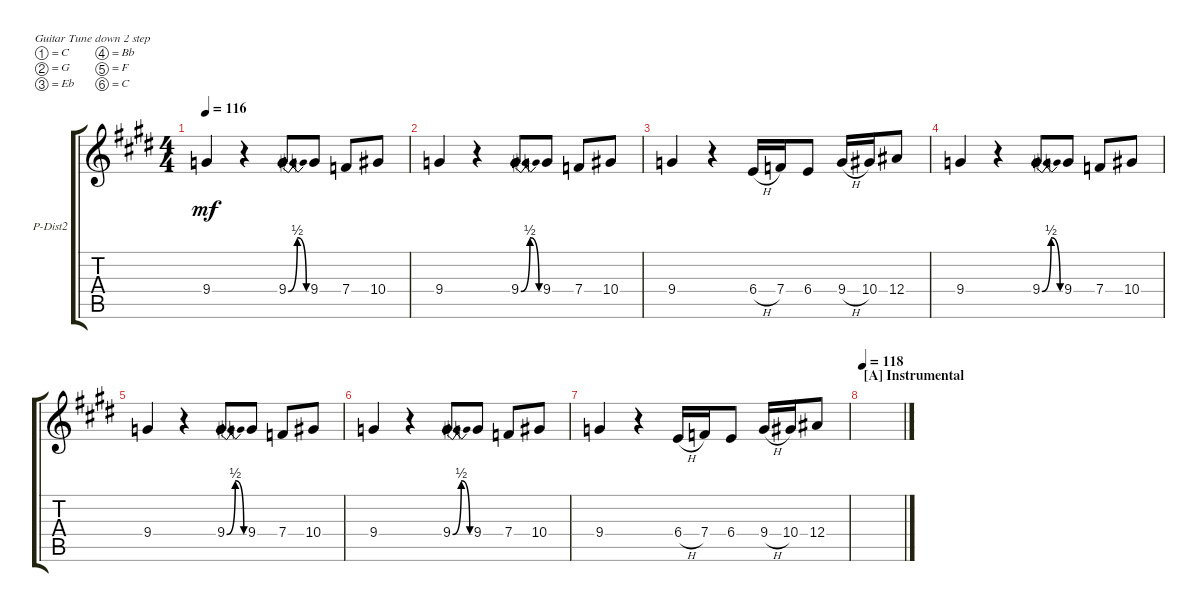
\defaultSystemsLayout 4
\bracketExtendMode groupsimilarinstruments
\firstSystemTrackNameOrientation horizontal
\otherSystemsTrackNameOrientation horizontal
\track ("Petrucci Dist 2" "P-Dist2") {instrument distortionguitar}
\staff {score tabs}
\tuning (C4 G3 Eb3 Bb2 F2 C2)
\ts (4 4)
\tempo 116
\clef g2
\ks e
9.4.4{dy mf} r.4 9.4{be (bendrelease 0 0 33 2 36 2 59.4 0)}.8 9.4.8 7.4.8 10.4.8 |
9.4.4 r.4 9.4{be (bendrelease 0 0 33 2 36 2 59.4 0)}.8 9.4.8 7.4.8 10.4.8 |
9.4.4 r.4 6.4{h}.16 7.4.16 6.4.8 9.4{h}.16 10.4.16 12.4.8 |
9.4.4 r.4 9.4{be (bendrelease 0 0 33 2 36 2 59.4 0)}.8 9.4.8 7.4.8 10.4.8 |
9.4.4 r.4 9.4{be (bendrelease 0 0 33 2 36 2 59.4 0)}.8 9.4.8 7.4.8 10.4.8 |
9.4.4 r.4 9.4{be (bendrelease 0 0 33 2 36 2 59.4 0)}.8 9.4.8 7.4.8 10.4.8 |
9.4.4 r.4 6.4{h}.16 7.4.16 6.4.8 9.4{h}.16 10.4.16 12.4.8 |
\section ("A" "Instrumental")
\tempo 118
